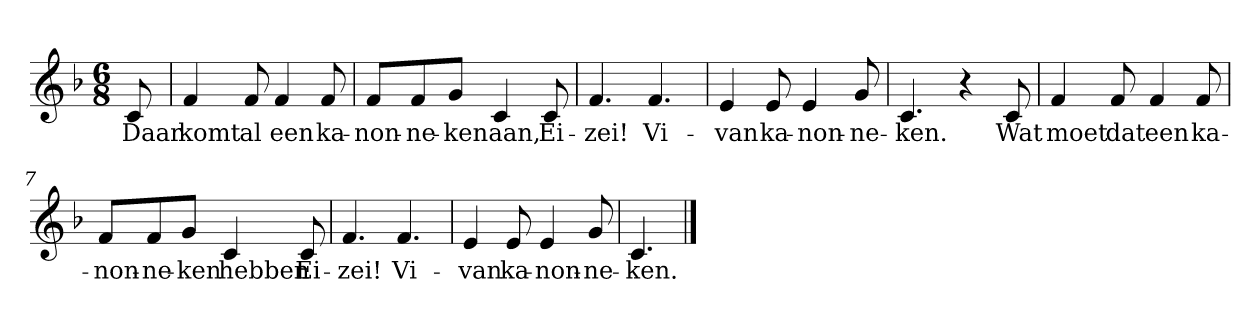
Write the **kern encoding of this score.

**kern	**text
*part1	*part1
*staff1	*staff1
*clefG2	*
*k[b-]	*
*F:	*
*M6/8	*
*MM120	*
=	=
8c	Daar
=1	=1
4f	komt
8f	al
4f	een
8f	ka-
=2	=2
8f/L	-non-
8f/	-ne-
8g/J	-ken
4c	aan,
8c	Ei-
=3	=3
4.f	-zei!
4.f	Vi-
=4	=4
4e	-van
8e	ka-
4e	-non-
8g	-ne-
=5	=5
4.c	-ken.
4r	.
8c	Wat
=6	=6
4f	moet
8f	dat
4f	een
8f	ka-
=7	=7
8f/L	-non-
8f/	-ne-
8g/J	-ken
4c	hebben
8c	Ei-
=8	=8
4.f	-zei!
4.f	Vi-
=9	=9
4e	-van
8e	ka-
4e	-non-
8g	-ne-
=10	=10
4.c	-ken.
==	==
*-	*-
